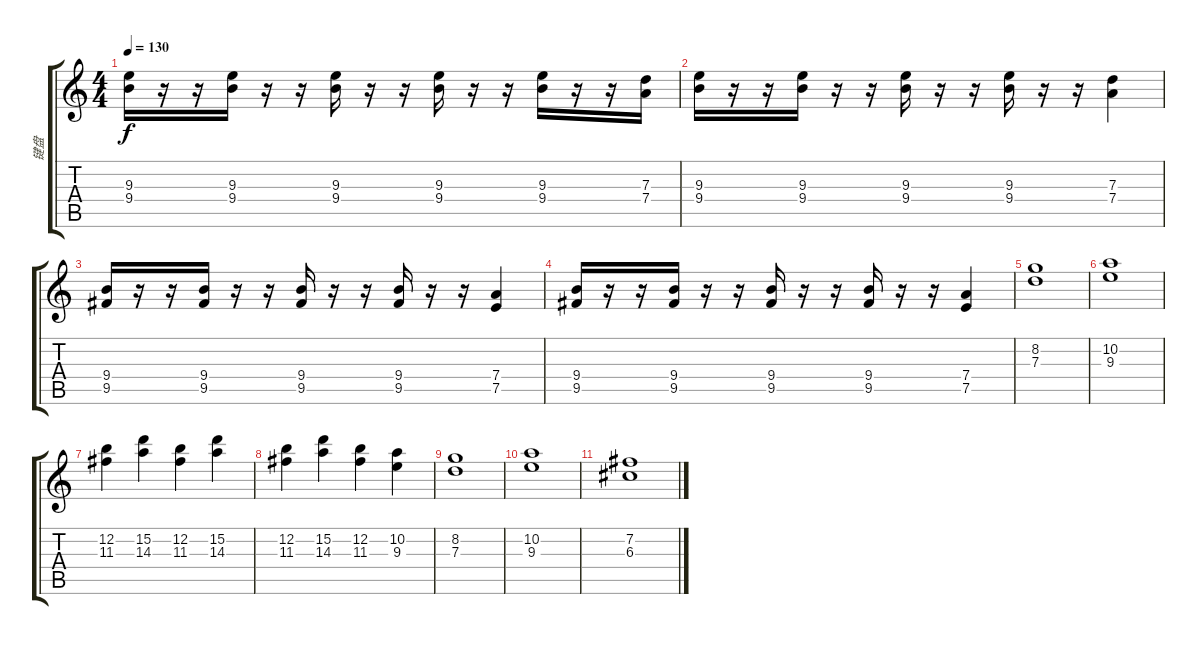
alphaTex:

\track ("键盘" "键盘") {instrument overdrivenguitar}
\staff {score tabs}
\tuning (E4 B3 G3 D3 A2 E2) {hide}
\ts (4 4)
\tempo 130
\clef g2
\ks c
(9.3 9.4).16{dy f} r.16 r.16 (9.3 9.4).16 r.16 r.16 (9.3 9.4).16 r.16 r.16 (9.3 9.4).16 r.16 r.16 (9.3 9.4).16 r.16 r.16 (7.3 7.4).16 |
(9.3 9.4).16 r.16 r.16 (9.3 9.4).16 r.16 r.16 (9.3 9.4).16 r.16 r.16 (9.3 9.4).16 r.16 r.16 (7.3 7.4).4 |
(9.4 9.5).16 r.16 r.16 (9.4 9.5).16 r.16 r.16 (9.4 9.5).16 r.16 r.16 (9.4 9.5).16 r.16 r.16 (7.4 7.5).4 |
(9.4 9.5).16 r.16 r.16 (9.4 9.5).16 r.16 r.16 (9.4 9.5).16 r.16 r.16 (9.4 9.5).16 r.16 r.16 (7.4 7.5).4 |
(8.2 7.3).1 |
(10.2 9.3).1 |
(12.2 11.3).4 (15.2 14.3).4 (12.2 11.3).4 (15.2 14.3).4 |
(12.2 11.3).4 (15.2 14.3).4 (12.2 11.3).4 (10.2 9.3).4 |
(8.2 7.3).1 |
(10.2 9.3).1 |
(7.2 6.3).1
